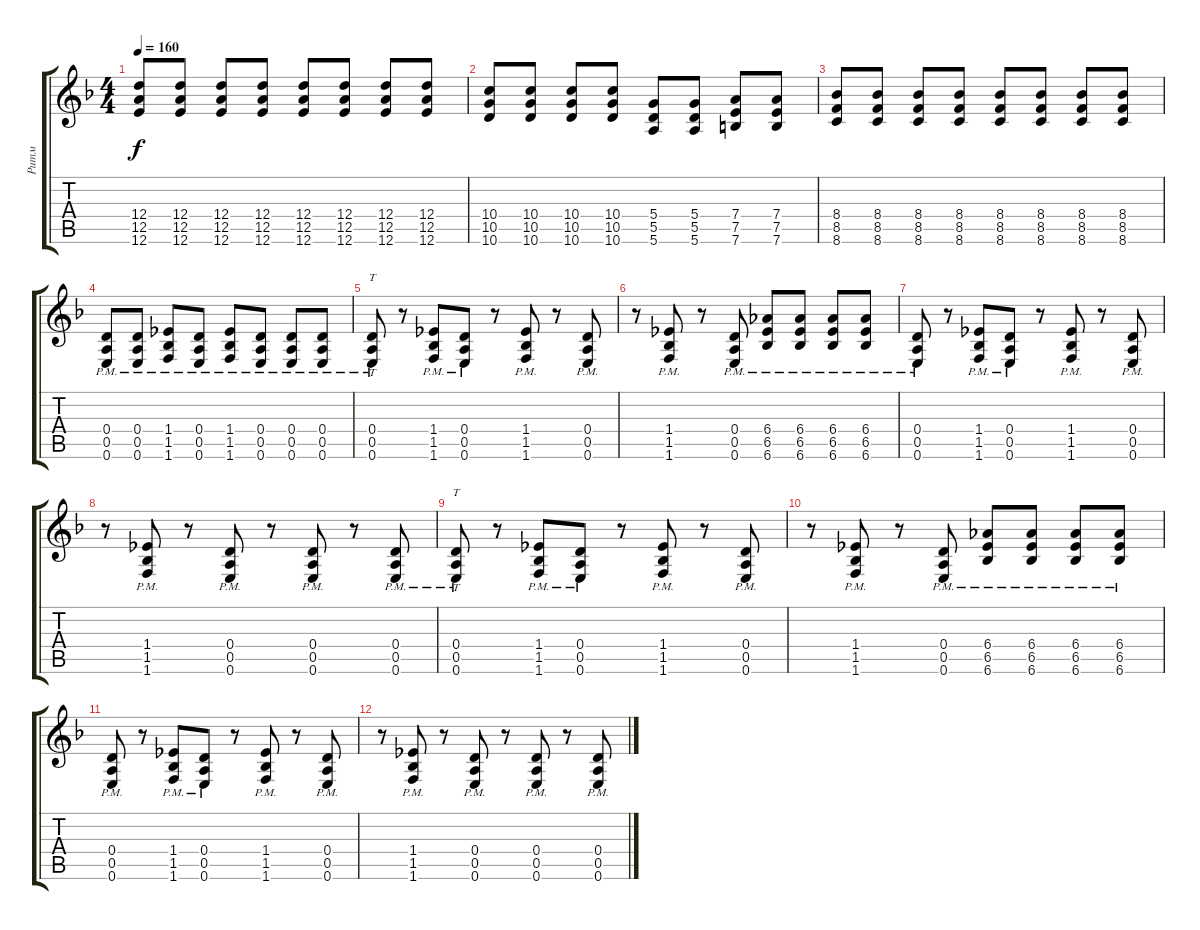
\track ("Ритм" "Ритм") {instrument distortionguitar}
\staff {score tabs}
\tuning (E4 B3 G3 D3 A2 E2) {hide}
\ts (4 4)
\tempo 160
\clef g2
\ks dminor
(12.4 12.5 12.6).8{dy f} (12.4 12.5 12.6).8 (12.4 12.5 12.6).8 (12.4 12.5 12.6).8 (12.4 12.5 12.6).8 (12.4 12.5 12.6).8 (12.4 12.5 12.6).8 (12.4 12.5 12.6).8 |
(10.4 10.5 10.6).8 (10.4 10.5 10.6).8 (10.4 10.5 10.6).8 (10.4 10.5 10.6).8 (5.4 5.5 5.6).8 (5.4 5.5 5.6).8 (7.4 7.5 7.6).8 (7.4 7.5 7.6).8 |
(8.4 8.5 8.6).8 (8.4 8.5 8.6).8 (8.4 8.5 8.6).8 (8.4 8.5 8.6).8 (8.4 8.5 8.6).8 (8.4 8.5 8.6).8 (8.4 8.5 8.6).8 (8.4 8.5 8.6).8 |
(0.4{pm} 0.5{pm} 0.6{pm}).8 (0.4{pm} 0.5{pm} 0.6{pm}).8 (1.4{pm} 1.5{pm} 1.6{pm}).8 (0.4{pm} 0.5{pm} 0.6{pm}).8 (1.4{pm} 1.5{pm} 1.6{pm}).8 (0.4{pm} 0.5{pm} 0.6{pm}).8 (0.4{pm} 0.5{pm} 0.6{pm}).8 (0.4{pm} 0.5{pm} 0.6{pm}).8 |
(0.4{pm} 0.5{pm} 0.6{pm}).8{tt} r.8 (1.4{pm} 1.5{pm} 1.6{pm}).8 (0.4{pm} 0.5{pm} 0.6{pm}).8 r.8 (1.4{pm} 1.5{pm} 1.6{pm}).8 r.8 (0.4{pm} 0.5{pm} 0.6{pm}).8 |
r.8 (1.4{pm} 1.5{pm} 1.6{pm}).8 r.8 (0.4{pm} 0.5{pm} 0.6{pm}).8 (6.4{pm} 6.5{pm} 6.6{pm}).8 (6.4{pm} 6.5{pm} 6.6{pm}).8 (6.4{pm} 6.5{pm} 6.6{pm}).8 (6.4{pm} 6.5{pm} 6.6{pm}).8 |
(0.4{pm} 0.5{pm} 0.6{pm}).8 r.8 (1.4{pm} 1.5{pm} 1.6{pm}).8 (0.4{pm} 0.5{pm} 0.6{pm}).8 r.8 (1.4{pm} 1.5{pm} 1.6{pm}).8 r.8 (0.4{pm} 0.5{pm} 0.6{pm}).8 |
r.8 (1.4{pm} 1.5{pm} 1.6{pm}).8 r.8 (0.4{pm} 0.5{pm} 0.6{pm}).8 r.8 (0.4{pm} 0.5{pm} 0.6{pm}).8 r.8 (0.4{pm} 0.5{pm} 0.6{pm}).8 |
(0.4{pm} 0.5{pm} 0.6{pm}).8{tt} r.8 (1.4{pm} 1.5{pm} 1.6{pm}).8 (0.4{pm} 0.5{pm} 0.6{pm}).8 r.8 (1.4{pm} 1.5{pm} 1.6{pm}).8 r.8 (0.4{pm} 0.5{pm} 0.6{pm}).8 |
r.8 (1.4{pm} 1.5{pm} 1.6{pm}).8 r.8 (0.4{pm} 0.5{pm} 0.6{pm}).8 (6.4{pm} 6.5{pm} 6.6{pm}).8 (6.4{pm} 6.5{pm} 6.6{pm}).8 (6.4{pm} 6.5{pm} 6.6{pm}).8 (6.4{pm} 6.5{pm} 6.6{pm}).8 |
(0.4{pm} 0.5{pm} 0.6{pm}).8 r.8 (1.4{pm} 1.5{pm} 1.6{pm}).8 (0.4{pm} 0.5{pm} 0.6{pm}).8 r.8 (1.4{pm} 1.5{pm} 1.6{pm}).8 r.8 (0.4{pm} 0.5{pm} 0.6{pm}).8 |
r.8 (1.4{pm} 1.5{pm} 1.6{pm}).8 r.8 (0.4{pm} 0.5{pm} 0.6{pm}).8 r.8 (0.4{pm} 0.5{pm} 0.6{pm}).8 r.8 (0.4{pm} 0.5{pm} 0.6{pm}).8
